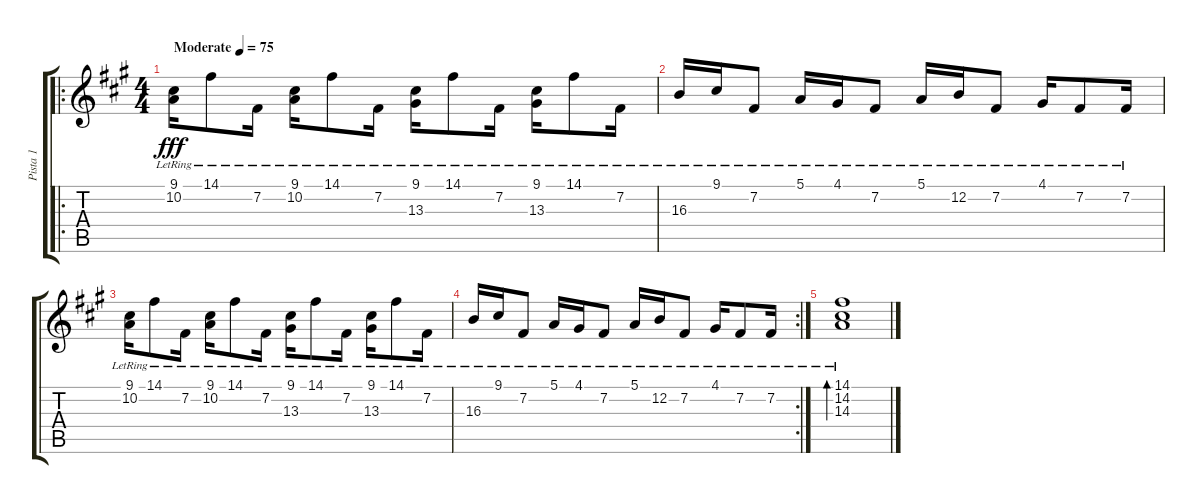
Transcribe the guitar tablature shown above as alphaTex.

\track ("Pista 1" "Pista 1") {instrument electricgrandpiano}
\staff {score tabs}
\tuning (E4 B3 G3 D3 A2 E2) {hide}
\ro
\ts (4 4)
\tempo (75 "Moderate")
\clef g2
\ks a
(9.1{lr} 10.2{lr}).16{dy fff instrument electricgrandpiano} 14.1{lr}.8 7.2{lr}.16 (9.1{lr} 10.2{lr}).16 14.1{lr}.8 7.2{lr}.16 (9.1{lr} 13.3{lr}).16 14.1{lr}.8 7.2{lr}.16 (9.1{lr} 13.3{lr}).16 14.1{lr}.8 7.2{lr}.16 |
16.3{lr}.16 9.1{lr}.16 7.2{lr}.8 5.1{lr}.16 4.1{lr}.16 7.2{lr}.8 5.1{lr}.16 12.2{lr}.16 7.2{lr}.8 4.1{lr}.16 7.2{lr}.8 7.2{lr}.16 |
(9.1{lr} 10.2{lr}).16 14.1{lr}.8 7.2{lr}.16 (9.1{lr} 10.2{lr}).16 14.1{lr}.8 7.2{lr}.16 (9.1{lr} 13.3{lr}).16 14.1{lr}.8 7.2{lr}.16 (9.1{lr} 13.3{lr}).16 14.1{lr}.8 7.2{lr}.16 |
\rc 2
16.3{lr}.16 9.1{lr}.16 7.2{lr}.8 5.1{lr}.16 4.1{lr}.16 7.2{lr}.8 5.1{lr}.16 12.2{lr}.16 7.2{lr}.8 4.1{lr}.16 7.2{lr}.8 7.2{lr}.16 |
(14.1 14.2{lr} 14.3).1{bd 120}
